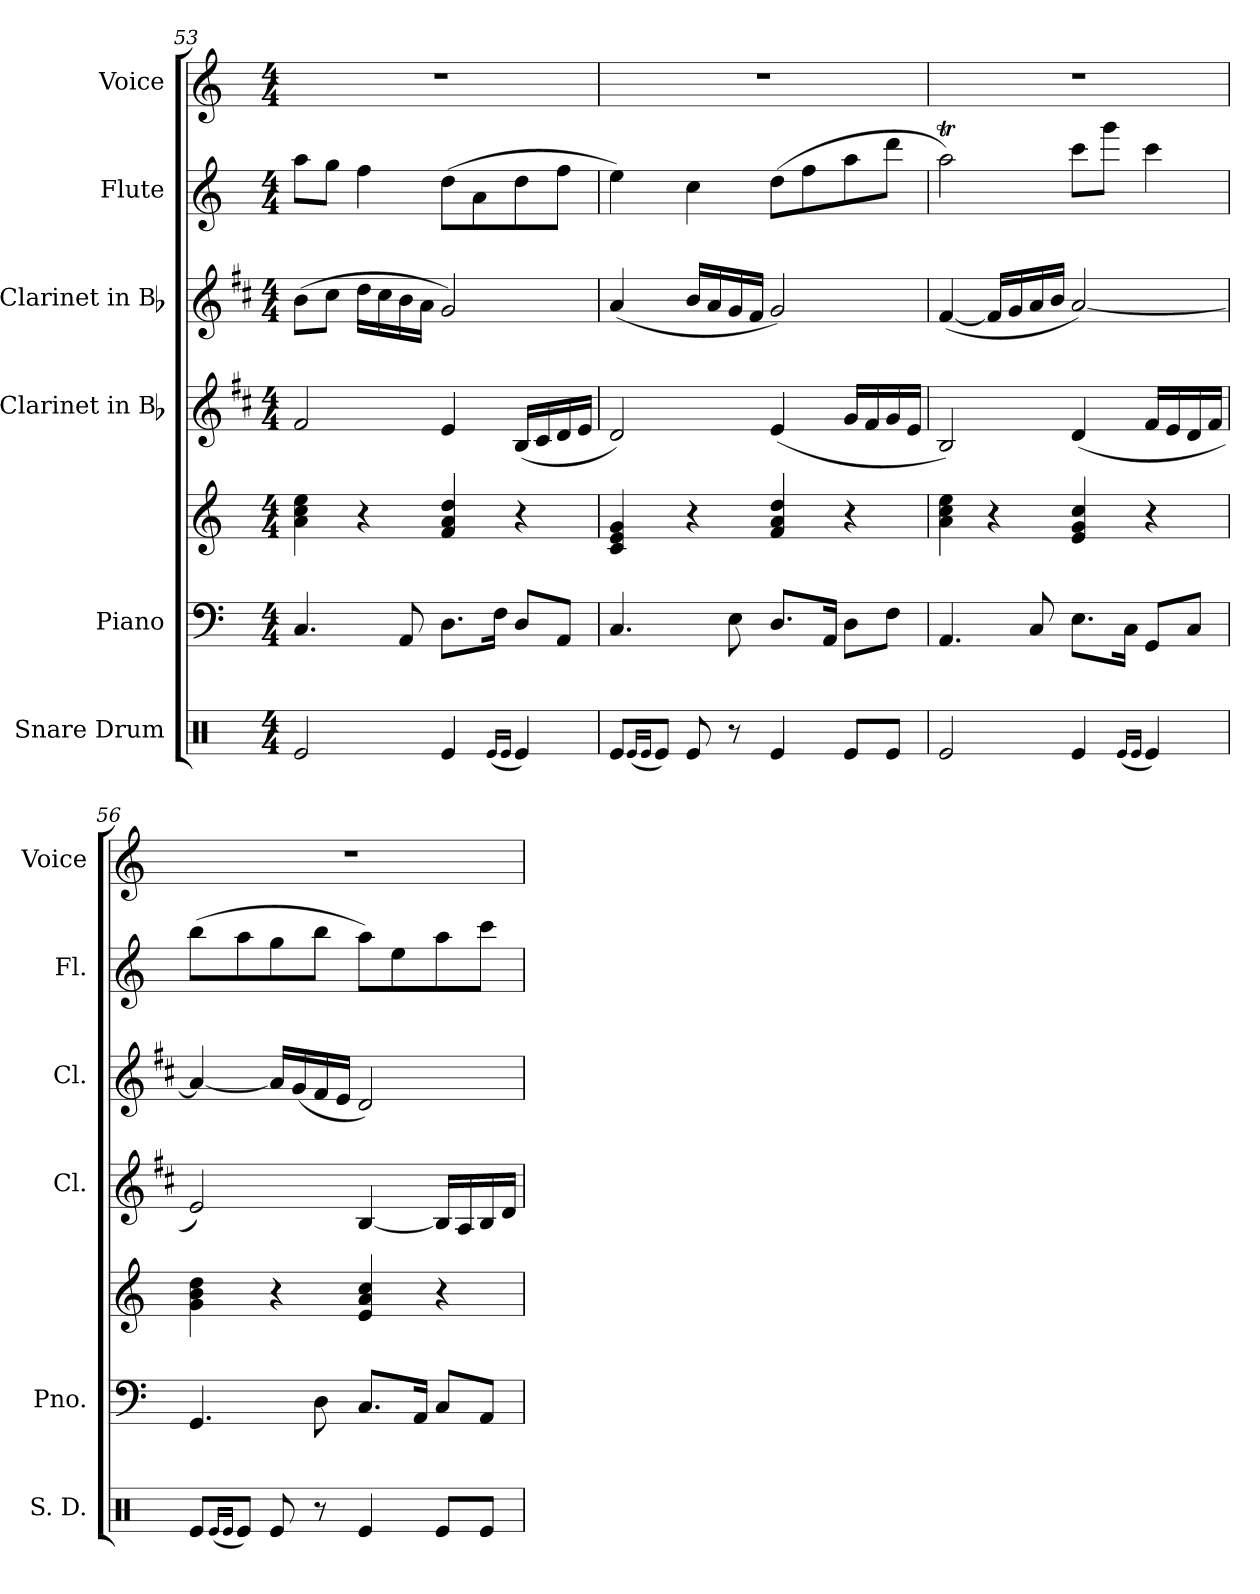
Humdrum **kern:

**kern	**kern	**kern	**kern	**kern	**kern	**kern
*part6	*part5	*part5	*part4	*part3	*part2	*part1
*staff7	*staff6	*staff5	*staff4	*staff3	*staff2	*staff1
*I"Snare Drum	*I"Piano	*	*I"Clarinet in Bb	*I"Clarinet in Bb	*I"Flute	*I"Voice
*I'S. D.	*I'Pno.	*	*I'Cl.	*I'Cl.	*I'Fl.	*I'Voice
*clefX	*clefF4	*clefG2	*clefG2	*clefG2	*clefG2	*clefG2
*	*	*	*ITrd1c2	*ITrd1c2	*	*
*k[]	*k[]	*k[]	*k[]	*k[]	*k[]	*k[]
*C:	*C:	*C:	*C:	*C:	*C:	*C:
*M4/4	*M4/4	*M4/4	*M4/4	*M4/4	*M4/4	*M4/4
=53	=53	=53	=53	=53	=53	=53
2Rei/	4.Ci/	4ai\ 4cci 4eei	2ei/	(8ai\L	8aai\L	1r
.	.	.	.	8bi\J	8ggi\J	.
.	.	4r	.	16cci\LL	4ffi\	.
.	.	.	.	16bi\	.	.
.	8AAi/	.	.	16ai\	.	.
.	.	.	.	16gi\JJ	.	.
4Rei/	8.Di\L	4fi/ 4ai 4ddi	4di/	2fi/)	(8ddi\L	.
.	.	.	.	.	8ai\	.
.	16Fi\Jk	.	.	.	.	.
(16qRei/LL	.	.	.	.	.	.
16qRei/JJ	.	.	.	.	.	.
4Rei/)	8Di/L	4r	(16Ai/LL	.	8ddi\	.
.	.	.	16Bi/	.	.	.
.	8AAi/J	.	16ci/	.	8ffi\J	.
.	.	.	16di/JJ	.	.	.
=54	=54	=54	=54	=54	=54	=54
8Rei/L	4.Ci/	4ci/ 4ei 4gi	2ci/)	(4gi/	4eei\)	1r
(16qRei/LL	.	.	.	.	.	.
16qRei/JJ	.	.	.	.	.	.
8Rei/J)	.	.	.	.	.	.
8Rei/	.	4r	.	16ai/LL	4cci\	.
.	.	.	.	16gi/	.	.
8r	8Ei\	.	.	16fi/	.	.
.	.	.	.	16ei/JJ	.	.
4Rei/	8.Di/L	4fi/ 4ai 4ddi	(4di/	2fi/)	(8ddi\L	.
.	.	.	.	.	8ffi\	.
.	16AAi/Jk	.	.	.	.	.
8Rei/L	8Di\L	4r	16fi/LL	.	8aai\	.
.	.	.	16ei/	.	.	.
8Rei/J	8Fi\J	.	16fi/	.	8dddi\J	.
.	.	.	16di/JJ	.	.	.
=55	=55	=55	=55	=55	=55	=55
2Rei/	4.AAi/	4ai\ 4cci 4eei	2Ai/)	([4ei/	2aaTi\)	1r
.	.	4r	.	16ei/LL]	.	.
.	.	.	.	16fi/	.	.
.	8Ci/	.	.	16gi/	.	.
.	.	.	.	16ai/JJ	.	.
4Rei/	8.Ei\L	4ei/ 4gi 4cci	(4ci/	[2gi/)	8ccci\L	.
.	.	.	.	.	8gggi\J	.
.	16Ci\Jk	.	.	.	.	.
(16qRei/LL	.	.	.	.	.	.
16qRei/JJ	.	.	.	.	.	.
4Rei/)	8GGi/L	4r	16ei/LL	.	4ccci\	.
.	.	.	16di/	.	.	.
.	8Ci/J	.	16ci/	.	.	.
.	.	.	16ei/JJ	.	.	.
!!LO:PB:g=z
=56	=56	=56	=56	=56	=56	=56
8Rei/L	4.GGi/	4gi\ 4bi 4ddi	2di/)	4gi/_	(8bbi\L	1r
(16qRei/LL	.	.	.	.	.	.
16qRei/JJ	.	.	.	.	.	.
8Rei/J)	.	.	.	.	8aai\	.
8Rei/	.	4r	.	16gi/LL]	8ggi\	.
.	.	.	.	(16fi/	.	.
8r	8Di\	.	.	16ei/	8bbi\J	.
.	.	.	.	16di/JJ	.	.
4Rei/	8.Ci/L	4ei/ 4ai 4cci	[4Ai/	2ci/)	8aai\L)	.
.	.	.	.	.	8eei\	.
.	16AAi/Jk	.	.	.	.	.
8Rei/L	8Ci/L	4r	16Ai/LL]	.	8aai\	.
.	.	.	16Gi/	.	.	.
8Rei/J	8AAi/J	.	16Ai/	.	8ccci\J	.
.	.	.	16ci/JJ	.	.	.
=	=	=	=	=	=	=
*-	*-	*-	*-	*-	*-	*-
